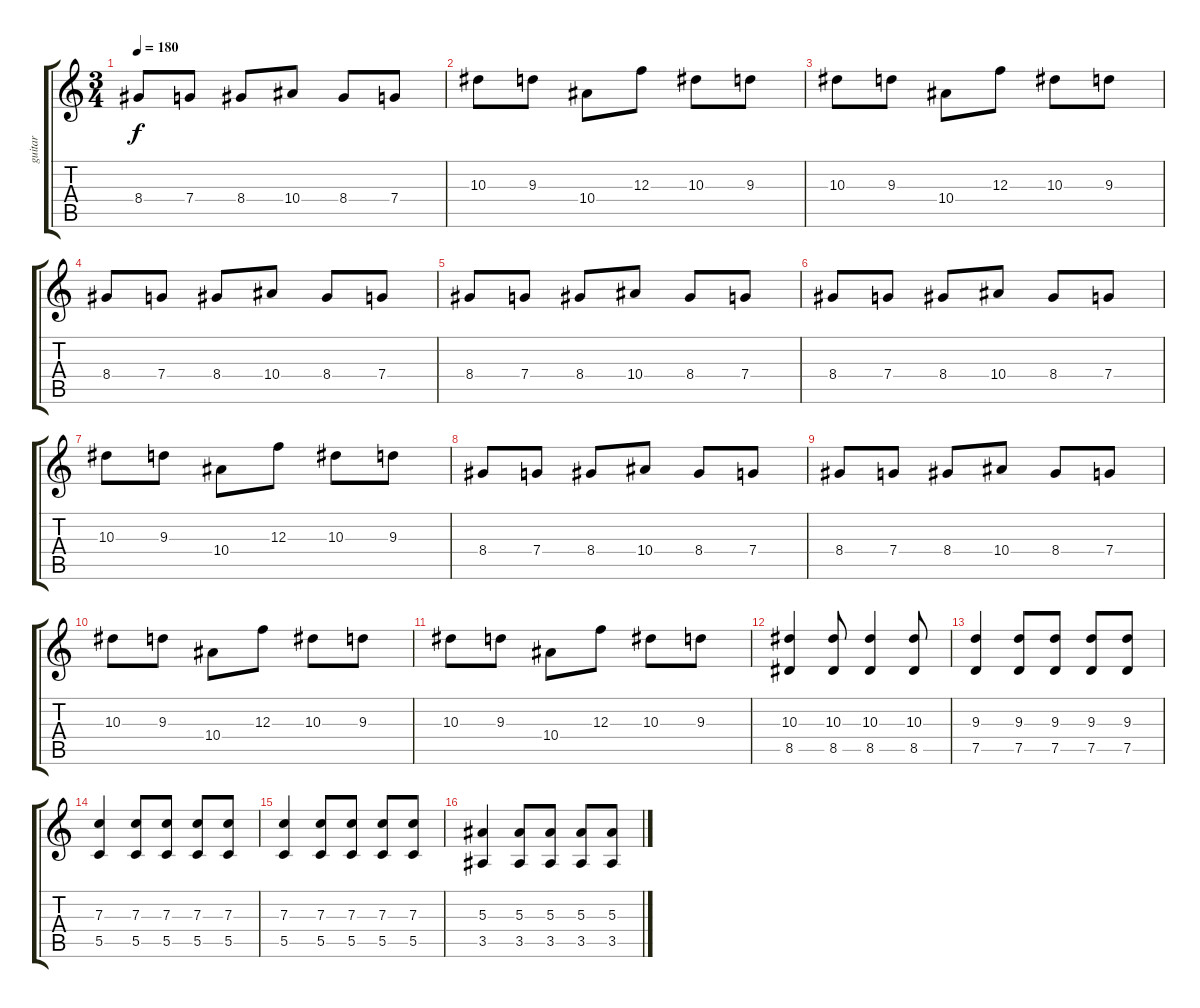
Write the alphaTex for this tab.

\track ("guitar" "guitar") {instrument distortionguitar}
\staff {score tabs}
\tuning (D4 A3 F3 C3 G2 C2) {hide}
\ts (3 4)
\tempo 180
\clef g2
\ks c
8.4.8{dy f} 7.4.8 8.4.8 10.4.8 8.4.8 7.4.8 |
10.3.8 9.3.8 10.4.8 12.3.8 10.3.8 9.3.8 |
10.3.8 9.3.8 10.4.8 12.3.8 10.3.8 9.3.8 |
8.4.8 7.4.8 8.4.8 10.4.8 8.4.8 7.4.8 |
8.4.8 7.4.8 8.4.8 10.4.8 8.4.8 7.4.8 |
8.4.8 7.4.8 8.4.8 10.4.8 8.4.8 7.4.8 |
10.3.8 9.3.8 10.4.8 12.3.8 10.3.8 9.3.8 |
8.4.8 7.4.8 8.4.8 10.4.8 8.4.8 7.4.8 |
8.4.8 7.4.8 8.4.8 10.4.8 8.4.8 7.4.8 |
10.3.8 9.3.8 10.4.8 12.3.8 10.3.8 9.3.8 |
10.3.8 9.3.8 10.4.8 12.3.8 10.3.8 9.3.8 |
(10.3 8.5).4 (10.3 8.5).8 (10.3 8.5).4 (10.3 8.5).8 |
(9.3 7.5).4 (9.3 7.5).8 (9.3 7.5).8 (9.3 7.5).8 (9.3 7.5).8 |
(7.3 5.5).4 (7.3 5.5).8 (7.3 5.5).8 (7.3 5.5).8 (7.3 5.5).8 |
(7.3 5.5).4 (7.3 5.5).8 (7.3 5.5).8 (7.3 5.5).8 (7.3 5.5).8 |
(5.3 3.5).4 (5.3 3.5).8 (5.3 3.5).8 (5.3 3.5).8 (5.3 3.5).8
